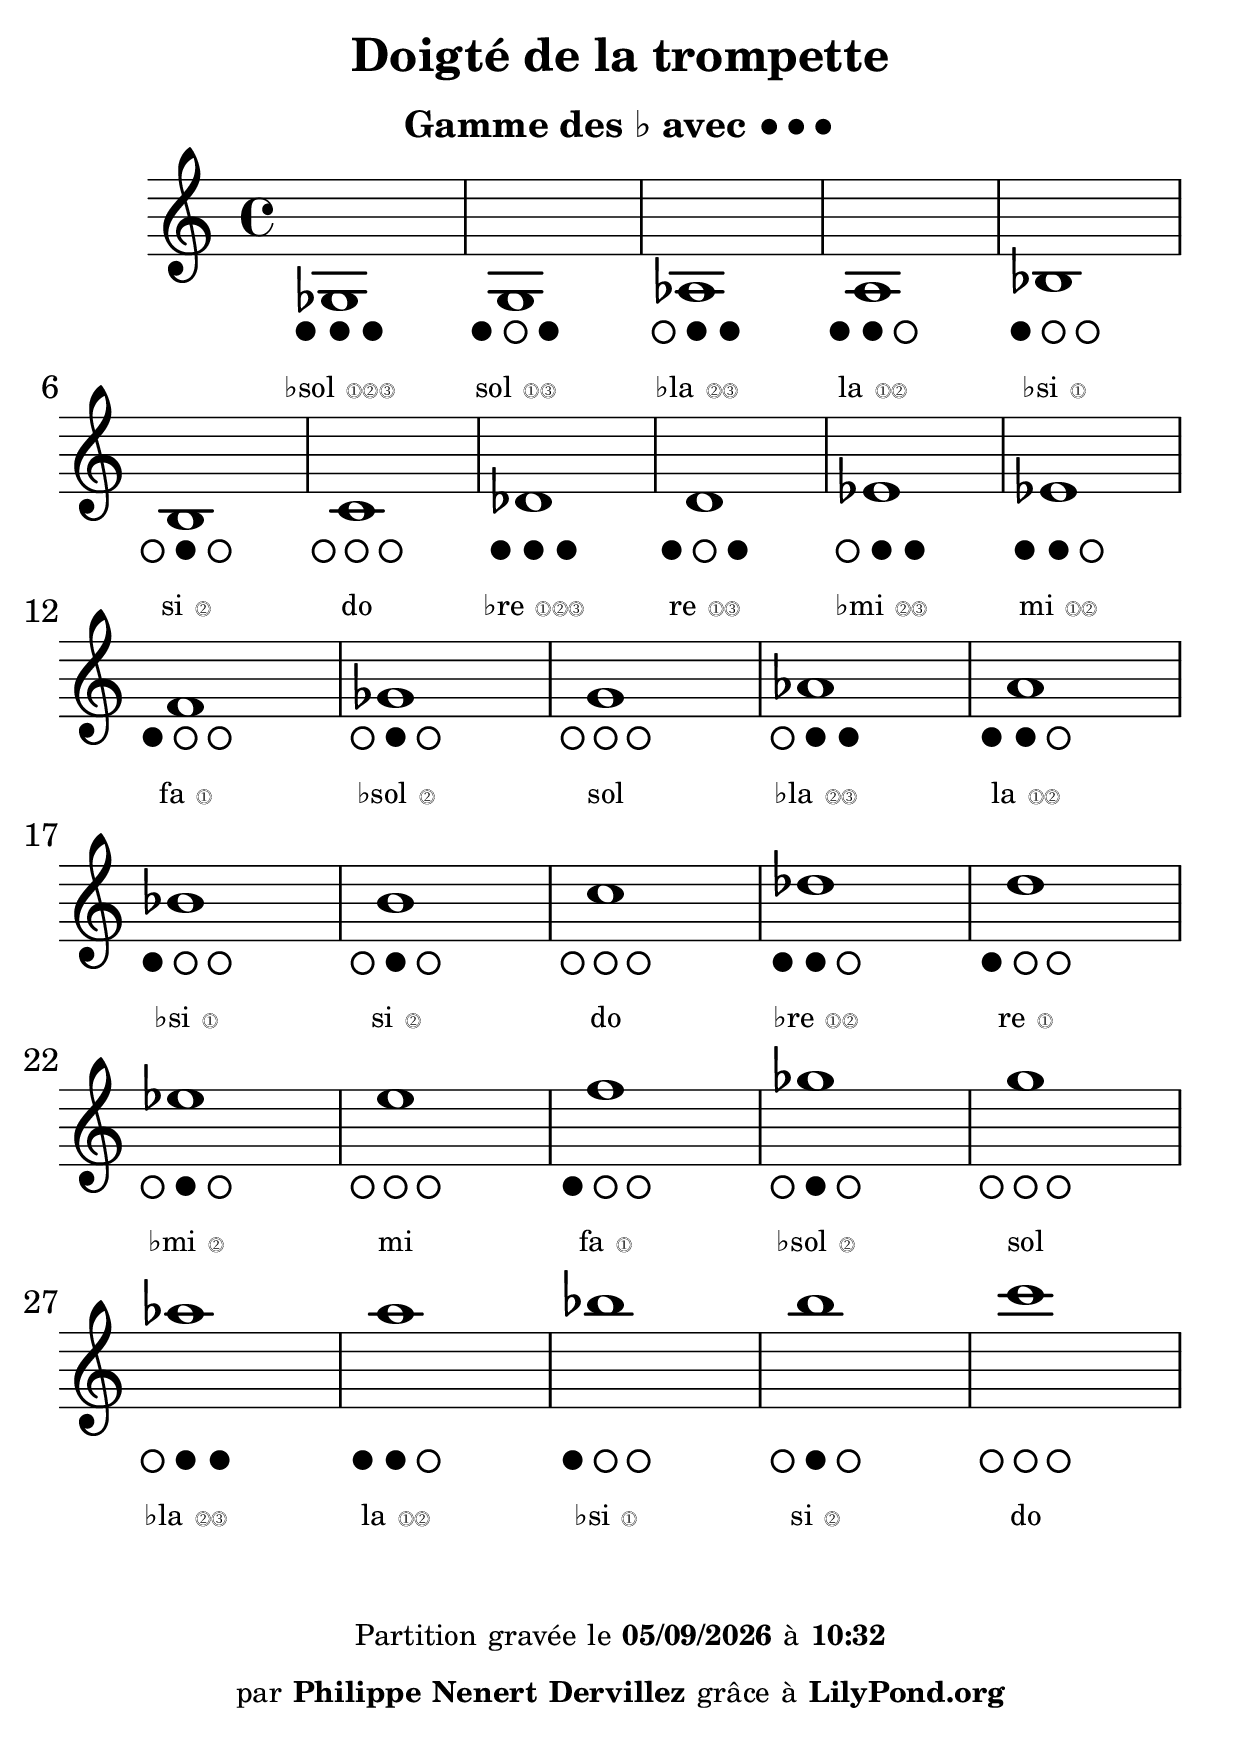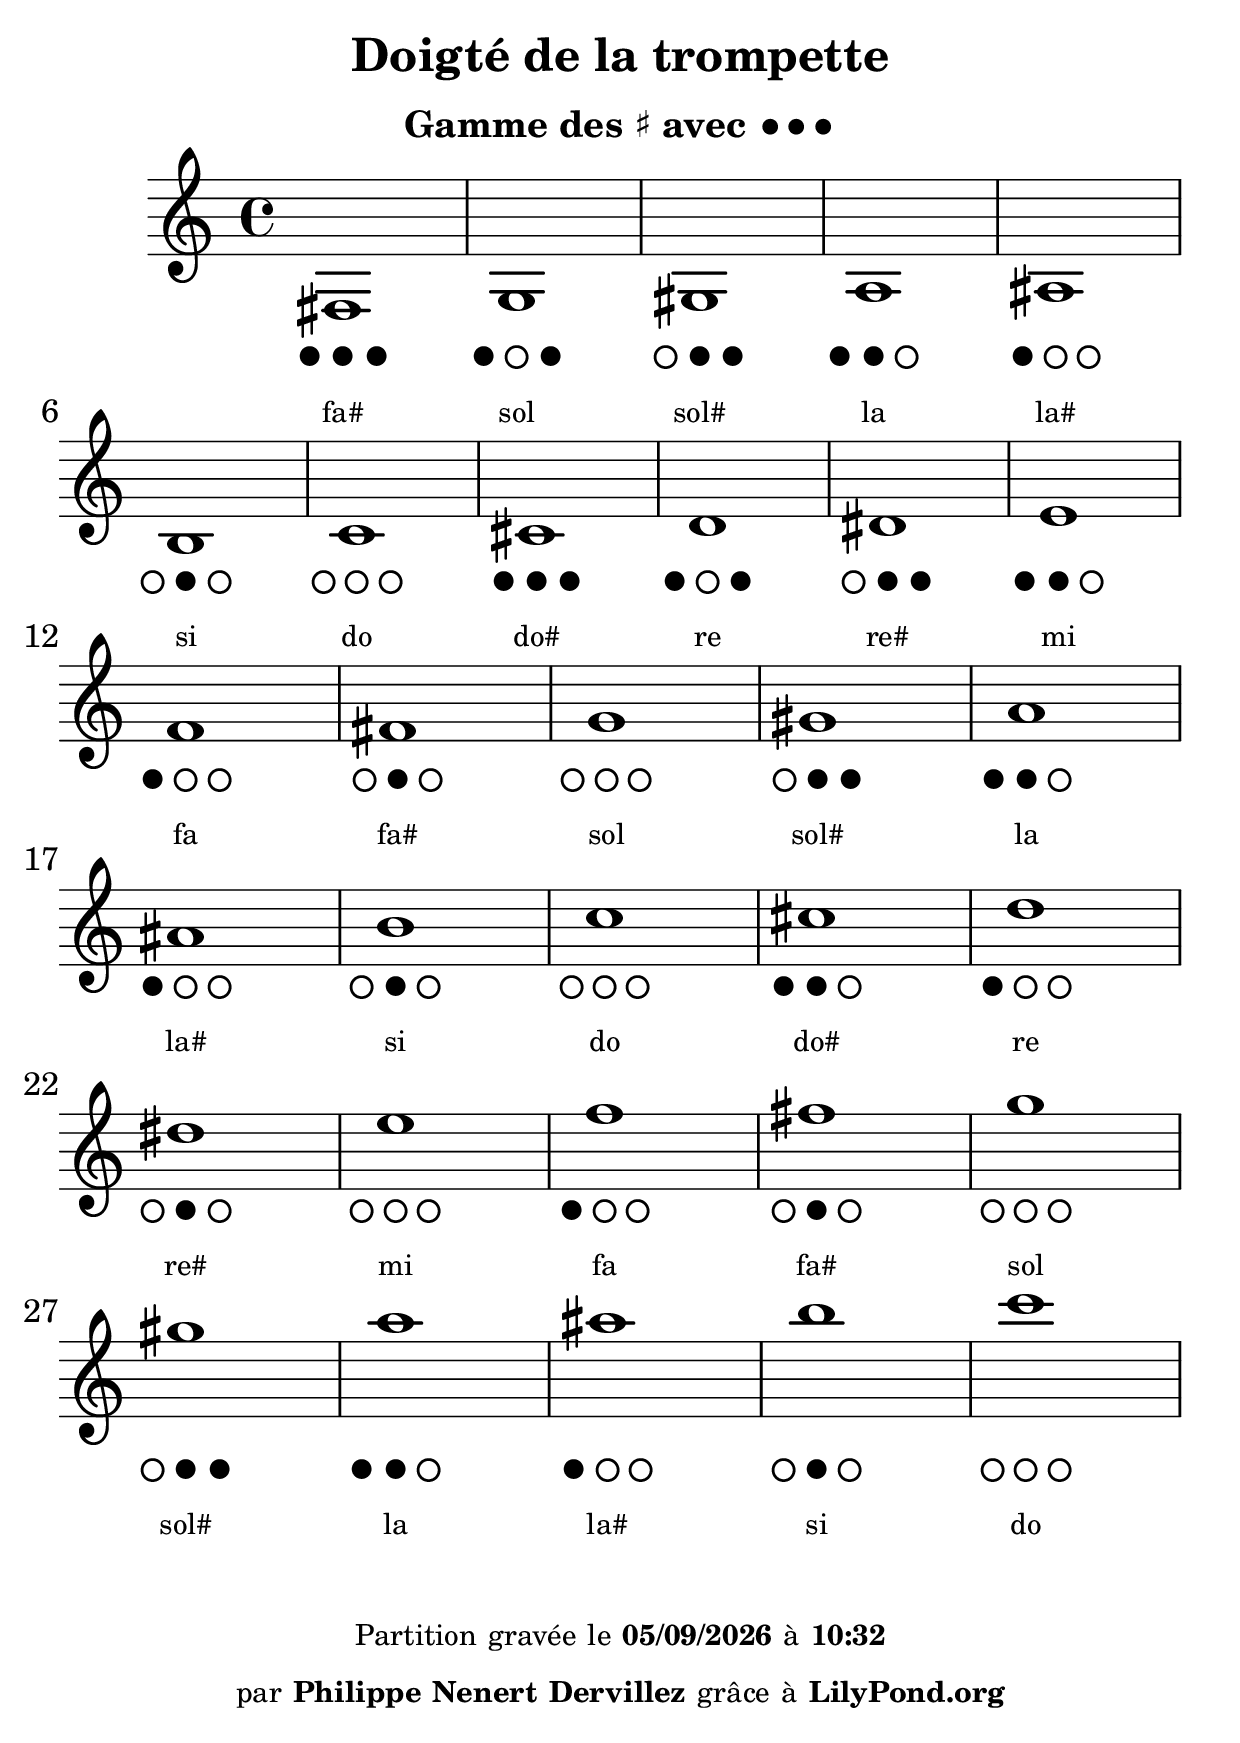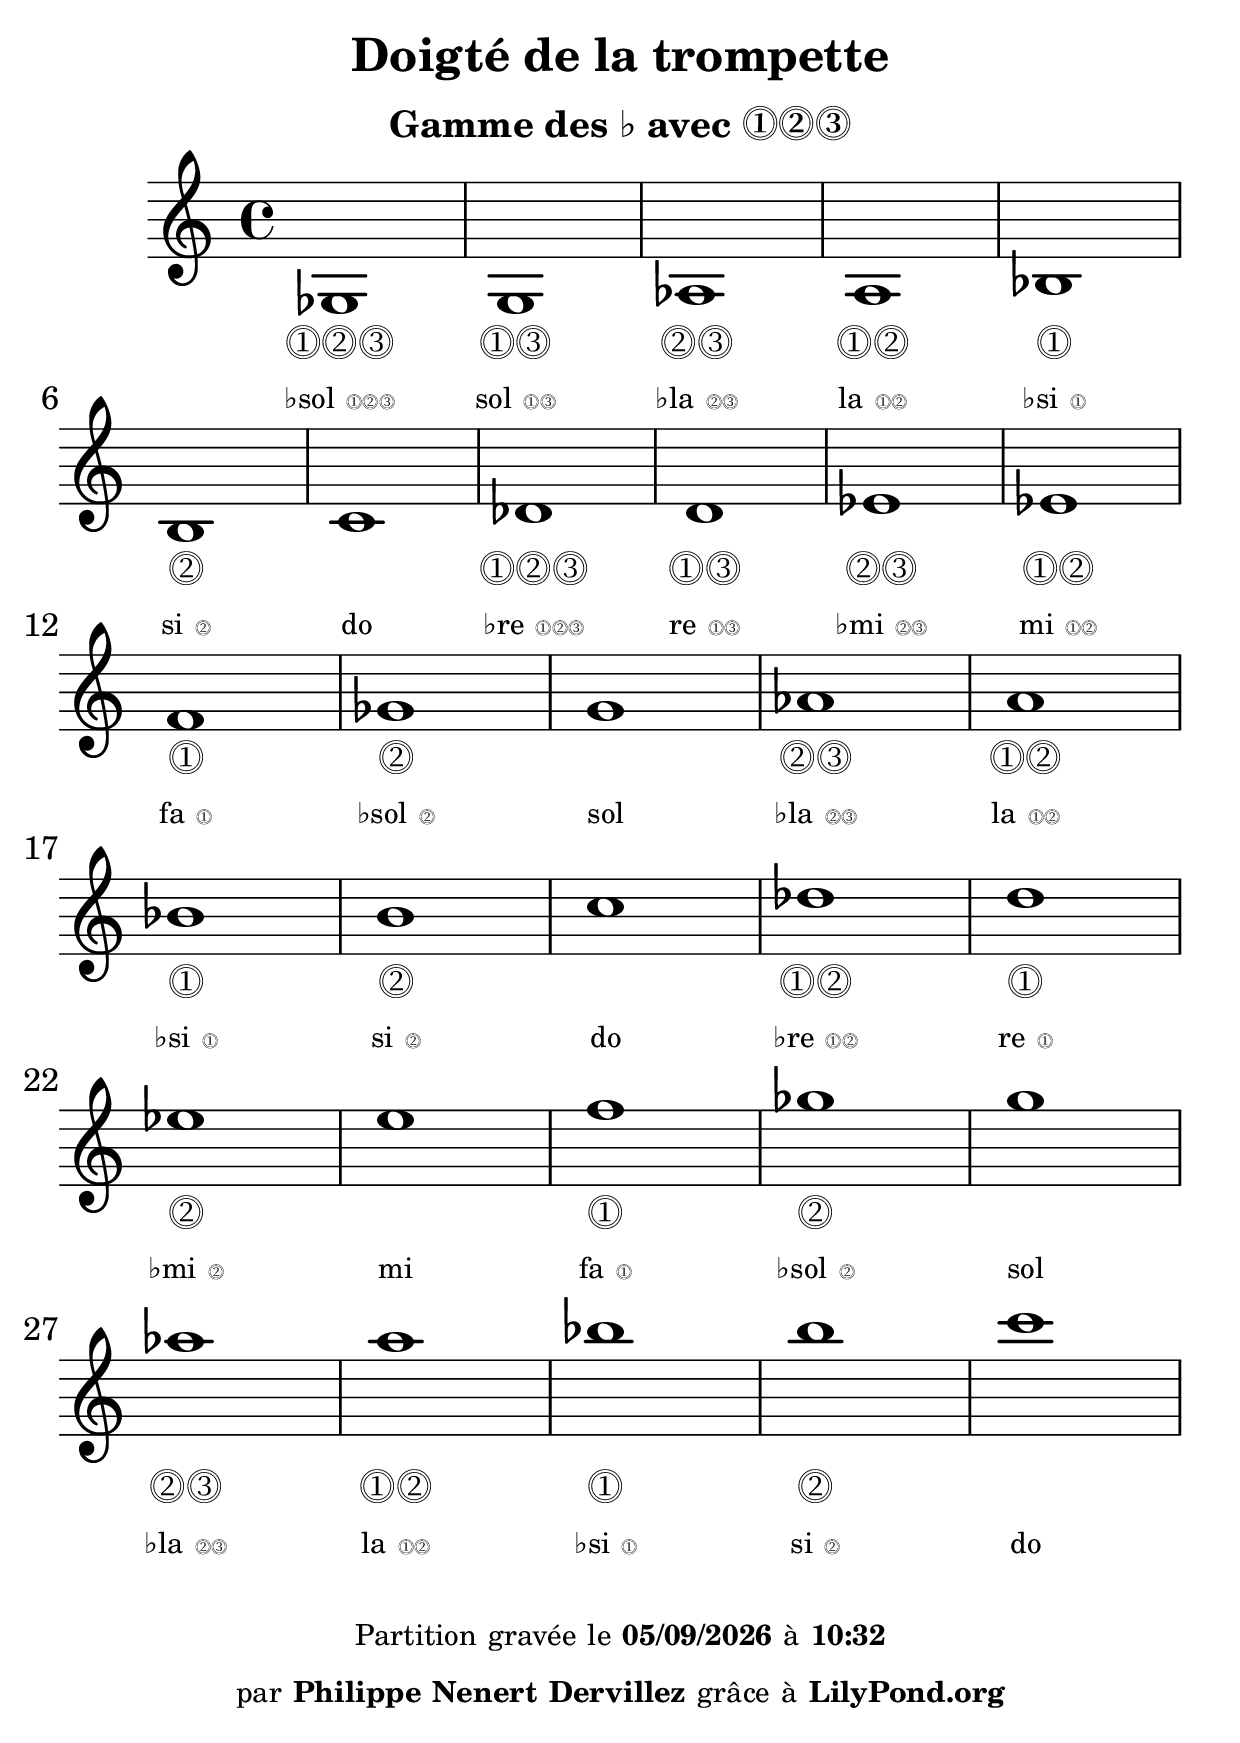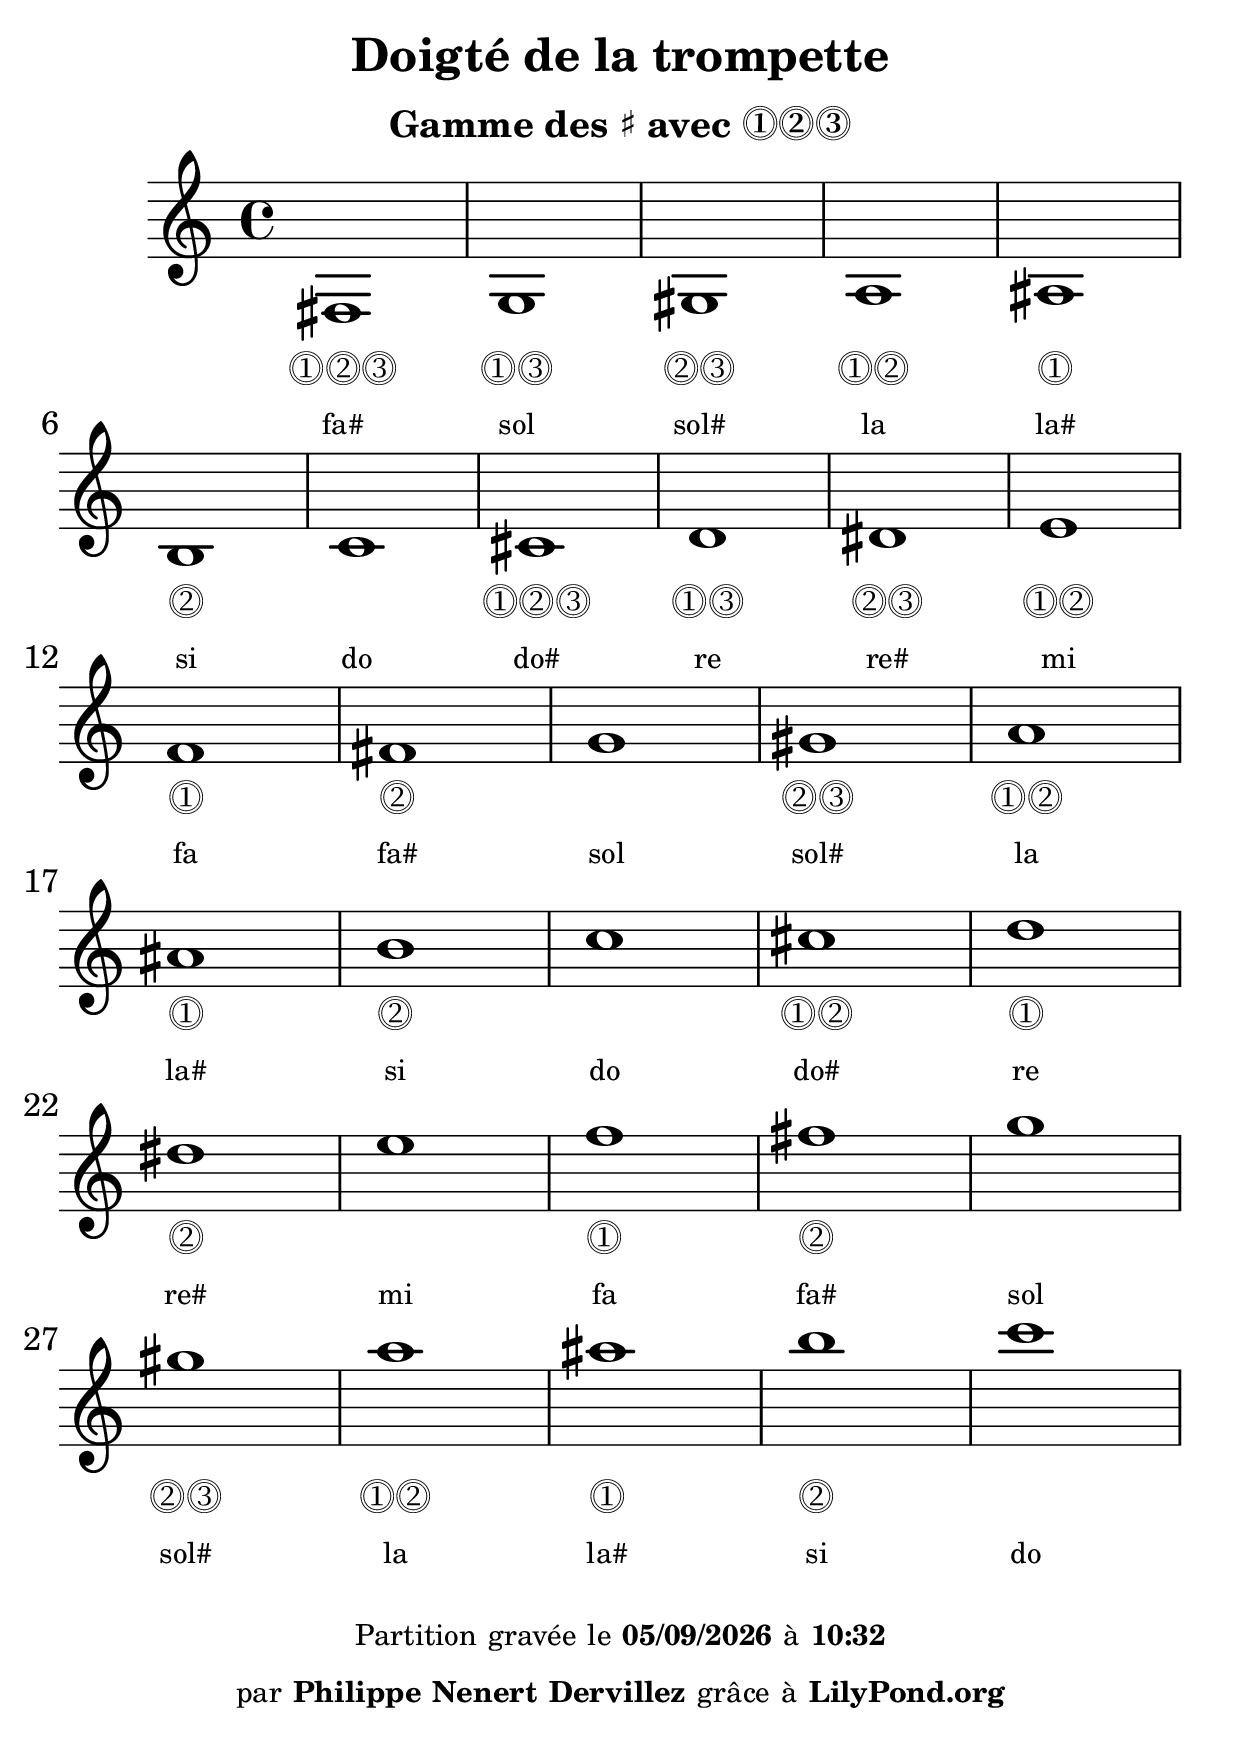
\version  "2.19.83"
\language "italiano"
#(ly:set-option 'relative-includes #t)

% Les champs suivants sont centrés
my_dedication   = ""
my_title        = ""
my_subtitle     = "Doigté de la trompette"
my_subsubtitle  = ""
my_instrument   = ""

% Les champs suivants sont alignés sur le bord gauche
my_poet         = ""
my_meter        = ""

% Les champs suivants sont alignés sur le bord droit
my_composer     = ""
my_arranger     = ""

#(set-global-staff-size 36)

%%%%%%%%%%%%%%%%%%%%%%%%%%%%%%%%%%%%%%%%%%%%%%%%%%%%%%%%%%%%%%%%%%%%%%%%%%%%%
% LA MUSIQUE
%%%%%%%%%%%%%%%%%%%%%%%%%%%%%%%%%%%%%%%%%%%%%%%%%%%%%%%%%%%%%%%%%%%%%%%%%%%%%

lyric_doigte_nb   = \lyricmode { \version  "2.19.83"
●●● ●○●
○●●
●●○
●○○
○●○
○○○
●●●
●○●
○●●
●●○
●○○
○●○
○○○
○●●
●●○
●○○
○●○
○○○
●●○
●○○
○●○
○○○
●○○
○●○
○○○
○●●
●●○
●○○
○●○
○○○
 }
lyric_doigte_num  = \lyricmode { \version  "2.19.83"
⓵⓶⓷ ⓵⓷
⓶⓷
⓵⓶
⓵
⓶
""
⓵⓶⓷
⓵⓷
⓶⓷
⓵⓶
⓵
⓶
""
⓶⓷
⓵⓶
⓵
⓶
""
⓵⓶
⓵
⓶
""
⓵
⓶
""
⓶⓷
⓵⓶
⓵
⓶
""
 }
lyric_bemol       = \lyricmode { \markup { ♭sol  \fontsize #-5 \italic ⓵⓶⓷ }
\markup { sol   \fontsize #-5 \italic ⓵⓷ }
\markup { ♭la   \fontsize #-5 \italic ⓶⓷ }
\markup { la    \fontsize #-5 \italic ⓵⓶ }
\markup { ♭si   \fontsize #-5 \italic ⓵ }
\markup { si    \fontsize #-5 \italic ⓶ }
do
\markup { ♭re   \fontsize #-5 \italic ⓵⓶⓷ }
\markup { re    \fontsize #-5 \italic ⓵⓷ }
\markup { ♭mi   \fontsize #-5 \italic ⓶⓷ }
\markup { mi    \fontsize #-5 \italic ⓵⓶ }
\markup { fa    \fontsize #-5 \italic ⓵ }
\markup { ♭sol  \fontsize #-5 \italic ⓶ }
sol
\markup { ♭la   \fontsize #-5 \italic ⓶⓷ }
\markup { la    \fontsize #-5 \italic ⓵⓶ }
\markup { ♭si   \fontsize #-5 \italic ⓵ }
\markup { si    \fontsize #-5 \italic ⓶ }
do
\markup { ♭re   \fontsize #-5 \italic ⓵⓶ }
\markup { re    \fontsize #-5 \italic ⓵ }
\markup { ♭mi   \fontsize #-5 \italic ⓶ }
mi
\markup { fa    \fontsize #-5 \italic ⓵ }
\markup { ♭sol  \fontsize #-5 \italic ⓶ }
sol
\markup { ♭la   \fontsize #-5 \italic ⓶⓷ }
\markup { la    \fontsize #-5 \italic ⓵⓶ }
\markup { ♭si   \fontsize #-5 \italic ⓵ }
\markup { si    \fontsize #-5 \italic ⓶ }
do
 }
lyric_diese       = \lyricmode { "fa#"
sol
"sol#"
la
"la#"
si
do
"do#"
re
"re#"
mi
fa
"fa#"
sol
"sol#"
la
"la#"
si
do
"do#"
re
"re#"
mi
fa
"fa#"
sol
"sol#"
la
"la#"
si
do
 }

staff_bemol = \relative do' {
  % Augmentation de l’espace des mesures
  \override Score.SpacingSpanner.common-shortest-duration = #(ly:make-moment 1/30)
  \time 4/4
  \version  "2.19.83"
solb1 | sol
lab
la
sib
si
do
reb
re
mib
mib
fa
solb
sol
lab
la
sib
si
do
reb
re
mib
mi
fa
solb
sol
lab
la
sib
si
do

}
staff_diese = \relative do {
  % Augmentation de l’espace des mesures
  \override Score.SpacingSpanner.common-shortest-duration = #(ly:make-moment 1/30)
  \time 4/4
  fad1
sol
sold
la
lad
si
do
dod
re
red
mi
fa
fad
sol
sold
la
lad
si
do
dod
re
red
mi
fa
fad
sol
sold
la
lad
si
do

}


%%%%%%%%%%%%%%%%%%%%%%%%%%%%%%%%%%%%%%%%%%%%%%%%%%%%%%%%%%%%%%%%%%%%%%%%%%%%%
% LA PARTITION des #
%%%%%%%%%%%%%%%%%%%%%%%%%%%%%%%%%%%%%%%%%%%%%%%%%%%%%%%%%%%%%%%%%%%%%%%%%%%%%
\book {
  \paper {
    print-page-number = ##t
    print-first-page-number = ##t
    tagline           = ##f
    oddHeaderMarkup   = \markup \null
    evenHeaderMarkup  = \markup \null
    oddFooterMarkup   = \version  "2.19.83"
%
% Indication du graveur, de l’outil et de la date de gravure
%
\markup {
	\fill-line {
		\center-column {
			\line {
				\teeny	{
					Partition gravée le
					\bold { \simple #(strftime "%d/%m/%Y"	(localtime (current-time))) }
					à
					\bold { \simple #(strftime "%H:%M"	(localtime (current-time))) }
				}
			}
			\line {
				\teeny	{
					par
					\bold { \with-url #"mailto:me+lilypond@papilip.me" { Philippe Nenert Dervillez } }
					grâce à
					\bold { \with-url #"http://lilypond.org/" { LilyPond.org } }
				}
			}
		}
	}
}

    evenFooterMarkup  = \oddFooterMarkup
  }
  %%%%%%%%%%%%%%%%%%%%%%%%%%%%%%%%%%%%%%%%%%%%%%%%%%%%%%%%%%%%%%%%%%%%%%%%%%%%%
  %%% Page 1 ♭ avec ●●●
  \bookpart {
    \header {
      my_subsubtitle  = "Gamme des ♭ avec ●●●"
      \include  "../../all/header_all.ily"
    }
    % \markup { \vspace #1 }
    \score {
      \new Staff {
        \new Voice {
          \clef "treble"
          \staff_bemol
        }
        \addlyrics {
          \lyric_doigte_nb
        }
        \addlyrics {
          \override LyricText.font-size = #-3
          \lyric_bemol
        }
      }
    }
  }
  %%%%%%%%%%%%%%%%%%%%%%%%%%%%%%%%%%%%%%%%%%%%%%%%%%%%%%%%%%%%%%%%%%%%%%%%%%%%%
  %%% Page 2 ♯ avec ●●●
  \bookpart {
    \header {
      my_subsubtitle  = "Gamme des ♯ avec ●●●"
      \include  "../../all/header_all.ily"
    }
    \score {
      \new Staff {
        \new Voice {
          \clef "treble"
          \staff_diese
        }
        \addlyrics {
          \lyric_doigte_nb
        }
        \addlyrics {
          \override LyricText.font-size = #-3
          \lyric_diese
        }
      }
    }
  }
  %%%%%%%%%%%%%%%%%%%%%%%%%%%%%%%%%%%%%%%%%%%%%%%%%%%%%%%%%%%%%%%%%%%%%%%%%%%%%
  %%% Page 3 ♭ avec ⓵⓶⓷
  \bookpart {
    \header {
      my_subsubtitle  = "Gamme des ♭ avec ⓵⓶⓷"
      \include  "../../all/header_all.ily"
    }
    \score {
      \new Staff {
        \new Voice {
          \clef "treble"
          \staff_bemol
        }
        \addlyrics {
          \override LyricText.font-size = #-1
          \lyric_doigte_num
        }
        \addlyrics {
          \override LyricText.font-size = #-3
          \lyric_bemol
        }
      }
    }
  }
  %%%%%%%%%%%%%%%%%%%%%%%%%%%%%%%%%%%%%%%%%%%%%%%%%%%%%%%%%%%%%%%%%%%%%%%%%%%%%
  %%% Page 2 ♯ avec ⓵⓶⓷
  \bookpart {
    \header {
      my_subsubtitle  = "Gamme des ♯ avec ⓵⓶⓷"
      \include  "../../all/header_all.ily"
    }
    \score {
      \new Staff {
        \new Voice {
          \clef "treble"
          \staff_diese
        }
        \addlyrics {
          \override LyricText.font-size = #-1
          \lyric_doigte_num
        }
        \addlyrics {
          \override LyricText.font-size = #-3
          \lyric_diese
        }
      }
    }
  }
}
